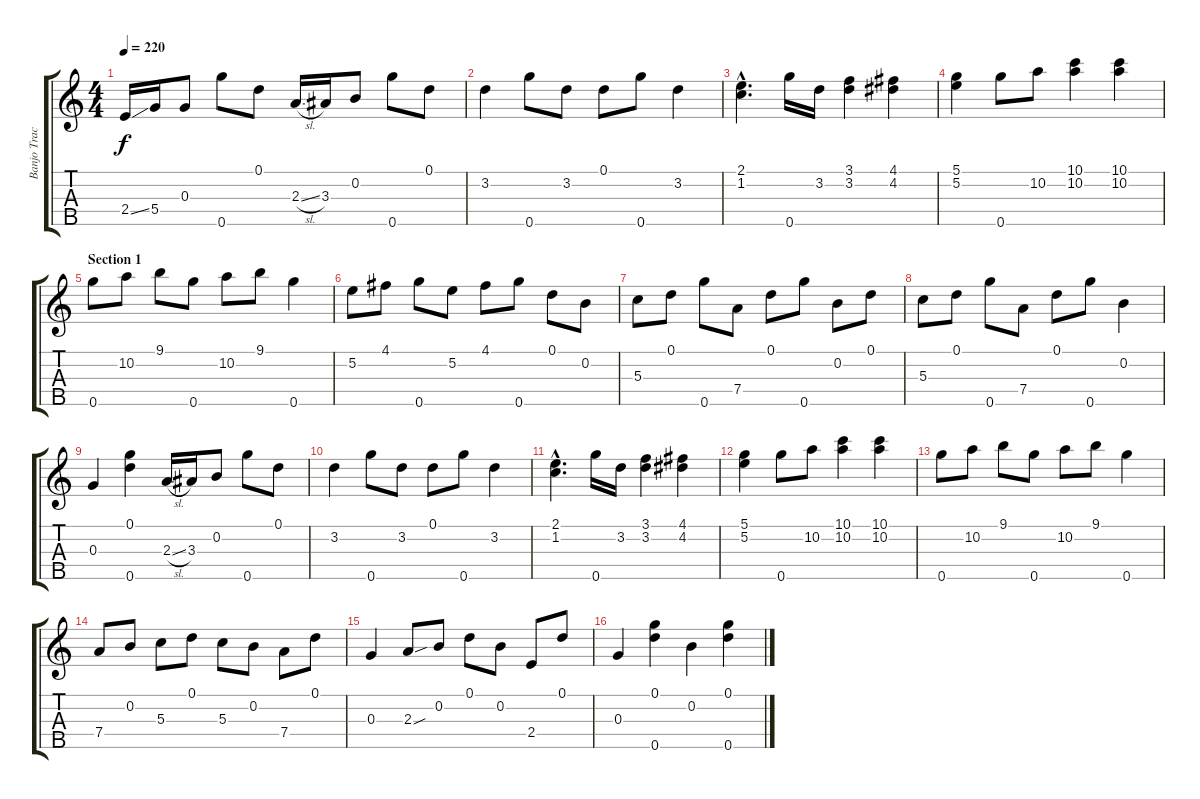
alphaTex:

\track ("Banjo Track" "Banjo Trac") {instrument banjo}
\staff {score tabs}
\tuning (D4 B3 G3 D3 G4) {hide}
\displaytranspose 12
\ts (4 4)
\tempo 220
\clef g2
\ks c
2.4{ss}.16{dy f} 5.4.16 0.3.8 0.5.8 0.1.8 2.3{sl}.16 3.3.16 0.2.8 0.5.8 0.1.8 |
3.2.4 0.5.8 3.2.8 0.1.8 0.5.8 3.2.4 |
(2.1{hac} 1.2{hac}).4{d} 0.5.16 3.2.16 (3.1 3.2).4 (4.1 4.2).4 |
(5.1 5.2).4 0.5.8 10.2.8 (10.1 10.2).4 (10.1 10.2).4 |
\section ("" "Section 1")
0.5.8 10.2.8 9.1.8 0.5.8 10.2.8 9.1.8 0.5.4 |
5.2.8 4.1.8 0.5.8 5.2.8 4.1.8 0.5.8 0.1.8 0.2.8 |
5.3.8 0.1.8 0.5.8 7.4.8 0.1.8 0.5.8 0.2.8 0.1.8 |
5.3.8 0.1.8 0.5.8 7.4.8 0.1.8 0.5.8 0.2.4 |
0.3.4 (0.1 0.5).4 2.3{sl}.16 3.3.16 0.2.8 0.5.8 0.1.8 |
3.2.4 0.5.8 3.2.8 0.1.8 0.5.8 3.2.4 |
(2.1{hac} 1.2{hac}).4{d} 0.5.16 3.2.16 (3.1 3.2).4 (4.1 4.2).4 |
(5.1 5.2).4 0.5.8 10.2.8 (10.1 10.2).4 (10.1 10.2).4 |
0.5.8 10.2.8 9.1.8 0.5.8 10.2.8 9.1.8 0.5.4 |
7.4.8 0.2.8 5.3.8 0.1.8 5.3.8 0.2.8 7.4.8 0.1.8 |
0.3.4 2.3{sou}.8 0.2.8 0.1.8 0.2.8 2.4.8 0.1.8 |
0.3.4 (0.1 0.5).4 0.2.4 (0.1 0.5).4
